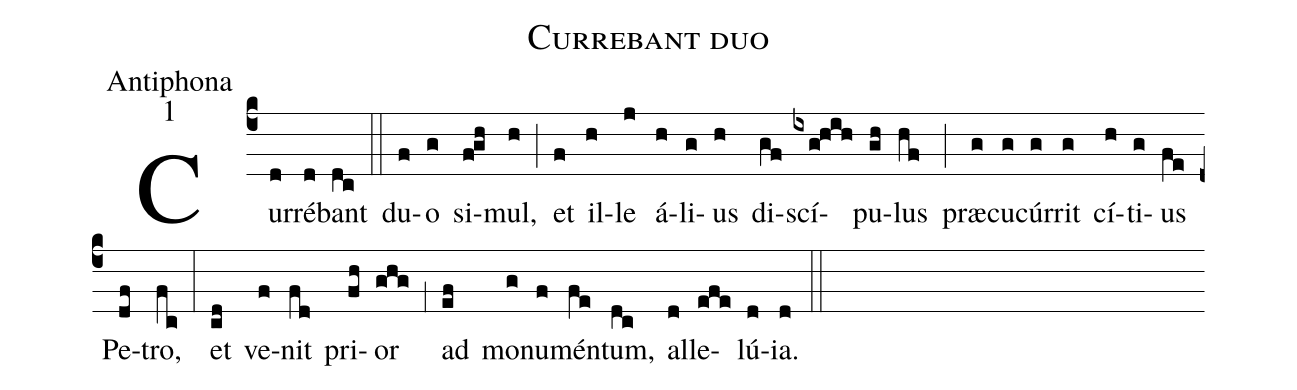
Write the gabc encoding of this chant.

name:Currebant duo;
office-part:Antiphona;
mode:1;
%%
(c4) Cur(d)ré(d)bant(dc) (::)
du(f)o(g) si(f!gh)mul,(h) (;) et(f) il(h)le(j) á(h)li(g)us(h) di(gf)scí(ixg!hih)pu(gh)lus(hf) (;) præ(g)cu(g)cúr(g)rit(g) cí(h)ti(g)us(fe) Pe(df)tro,(fc) (:)
et(cd) ve(f)nit(fd) pri(fh)or(ghg) (,1) ad(ef) mo(g)nu(f)mén(fe)tum,(dc) al(d)le(efe)lú(d)ia.(d) (::)
